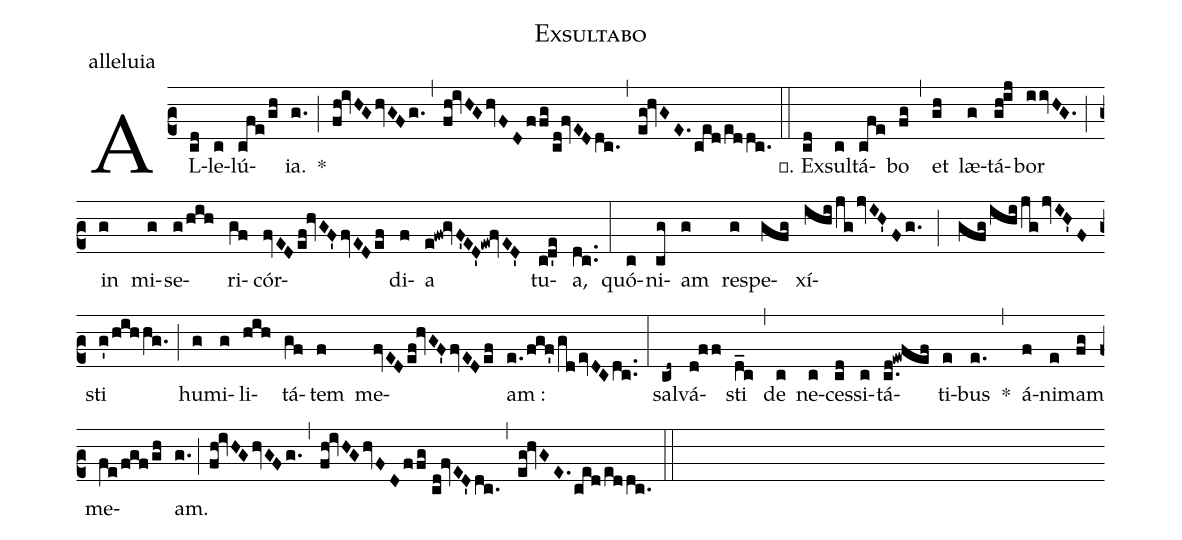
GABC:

name:Exsultabo;
office-part:alleluia;
%%
(c2) AL(cd)le(c)lú(cfe/gh)ia.(g.) *(;)
(fh!ivHGhvGFg.,fh!ivHGhvFDffg/cd!fvEDdc.,eg!hvGE.ced/eddc.) (::)

℣. Ex(cd)sul(c)tá(cfe)bo(fg) (,)
et(gh) læ(g)tá(gh!ij)bor(iivHG.) (;)
in(g) mi(g)se(g/hih)ri(gf)cór(fvEDef!hvGF'fvEDef)di(f)a(e!fw!gvF'ED'!ew!fvED') tu(c!d'e)a,(dc..) (:)
quó(c)ni(cg)am(g) res(g)pe(gfg)xí(ihi/jgjvIH'Fg.;gfg/ihi/jgjvIH'F)sti(g'/hihhg.) (;)
hu(g)mi(g)li(hih)tá(gf)tem(f) me(fvEDef!hvGF'fvEDef)am :(e./fgf'/gdevDCdc..) (:)
sal(cd~)vá(d!ff)sti(d_c) (,)
de(c) ne(c)ces(cd)si(c)tá(c.d!ewfef)ti(e)bus(e.) *(,)
á(f)ni(e)mam(fg) me(fe/fgf/gh)am.(g.;fh!ivHGhvGFg.,fh!ivHGhvFDffg//cd!fvED'dc.,eg!hvGE.ced/eddc.) (::)
